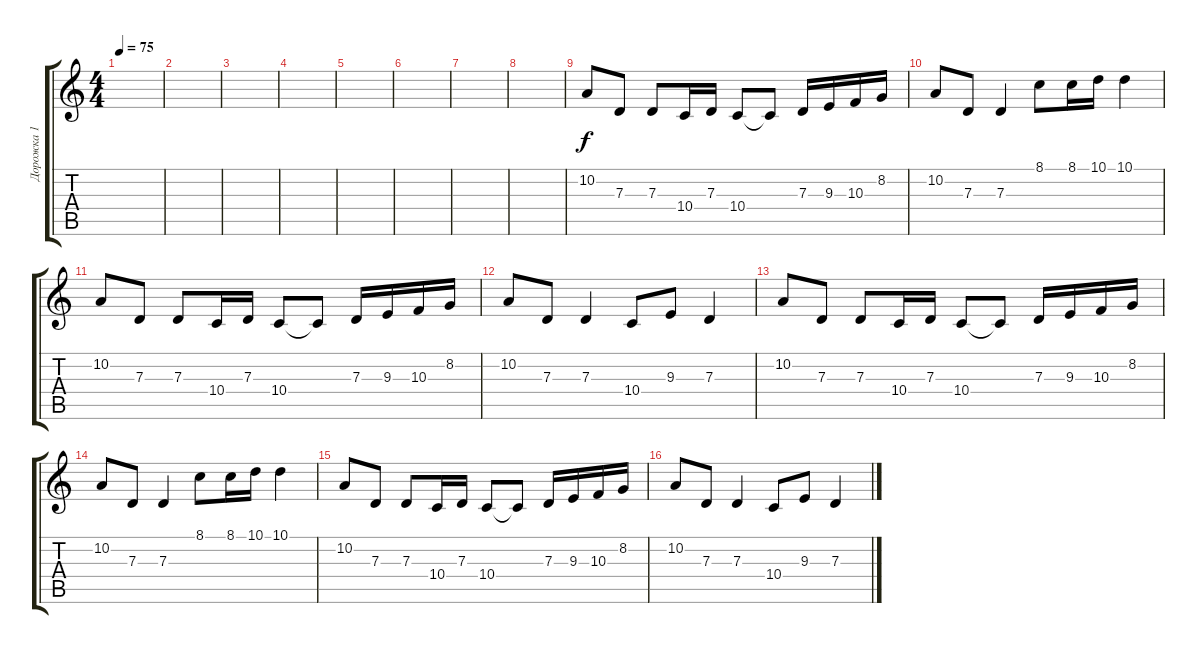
\track ("Дорожка 1" "Дорожка 1") {instrument tangoaccordion}
\staff {score tabs}
\tuning (E4 B3 G3 D3 A2 E2) {hide}
\ts (4 4)
\tempo 75
\clef g2
\ks c
|
|
|
|
|
|
|
|
10.2.8{volume 13} 7.3.8 7.3.8 10.4.16 7.3.16 10.4.8 10.4{t}.8 7.3.16 9.3.16 10.3.16 8.2.16 |
10.2.8 7.3.8 7.3.4 8.1.8 8.1.16 10.1.16 10.1.4 |
10.2.8 7.3.8 7.3.8 10.4.16 7.3.16 10.4.8 10.4{t}.8 7.3.16 9.3.16 10.3.16 8.2.16 |
10.2.8 7.3.8 7.3.4 10.4.8 9.3.8 7.3.4 |
10.2.8{volume 13} 7.3.8 7.3.8 10.4.16 7.3.16 10.4.8 10.4{t}.8 7.3.16 9.3.16 10.3.16 8.2.16 |
10.2.8 7.3.8 7.3.4 8.1.8 8.1.16 10.1.16 10.1.4 |
10.2.8 7.3.8 7.3.8 10.4.16 7.3.16 10.4.8 10.4{t}.8 7.3.16 9.3.16 10.3.16 8.2.16 |
10.2.8 7.3.8 7.3.4 10.4.8 9.3.8 7.3.4
